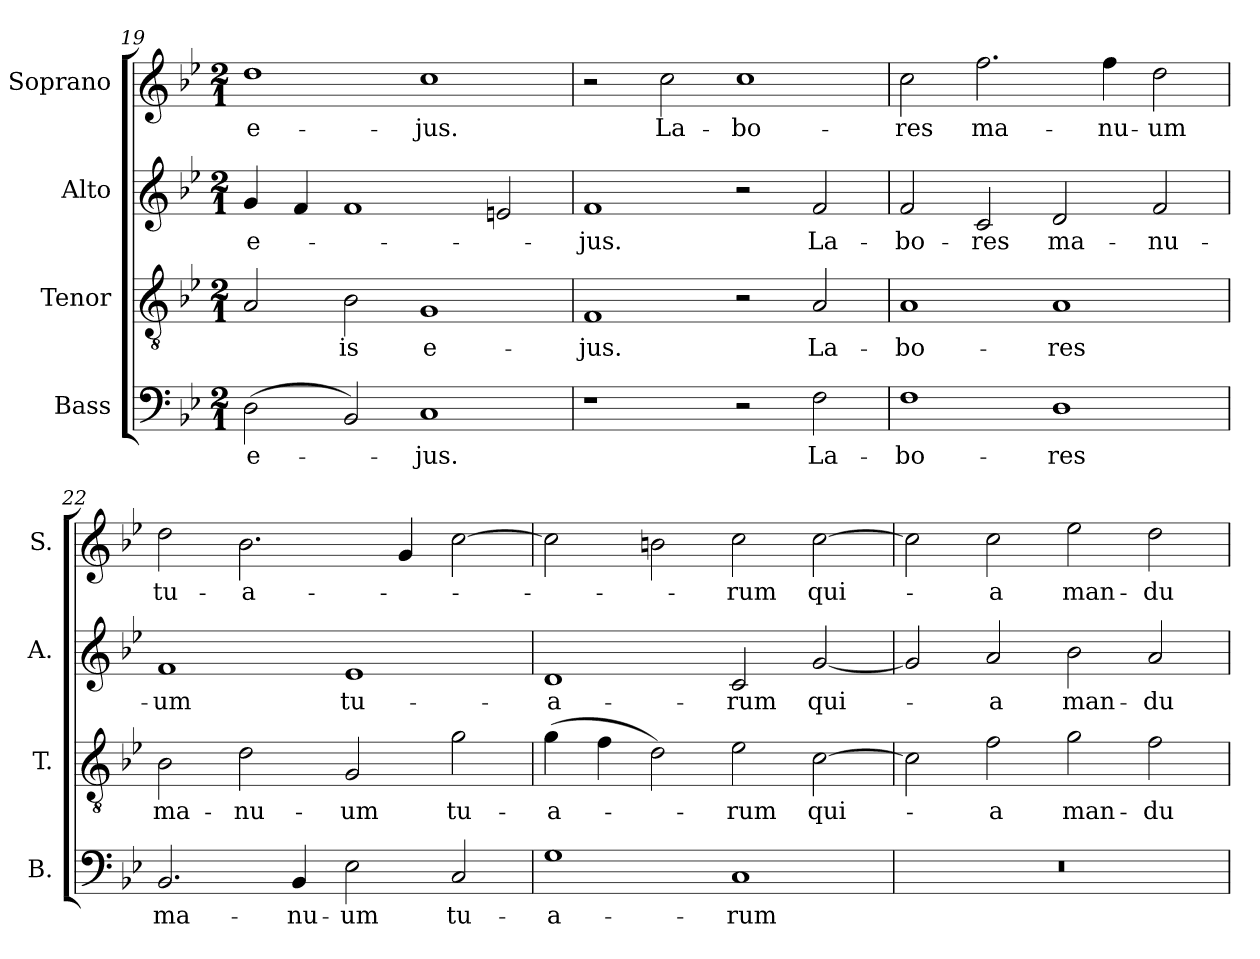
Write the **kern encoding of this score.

**kern	**text	**kern	**text	**kern	**text	**kern	**text
*part4	*part4	*part3	*part3	*part2	*part2	*part1	*part1
*staff4	*staff4	*staff3	*staff3	*staff2	*staff2	*staff1	*staff1
*I"Bass	*	*I"Tenor	*	*I"Alto	*	*I"Soprano	*
*I'B.	*	*I'T.	*	*I'A.	*	*I'S.	*
*clefF4	*	*clefGv2	*	*clefG2	*	*clefG2	*
*	*	*ITrd7c12	*	*	*	*	*
*k[b-e-]	*	*k[b-e-]	*	*k[b-e-]	*	*k[b-e-]	*
*B-:	*	*B-:	*	*B-:	*	*B-:	*
*M2/1	*	*M2/1	*	*M2/1	*	*M2/1	*
=19	=19	=19	=19	=19	=19	=19	=19
!	!LO:LY:b:color=#000000	!	!	!	!	!	!
!	!	!	!	!	!LO:LY:b:color=#000000	!	!
!	!	!	!	!	!	!	!LO:LY:b:color=#000000
(2Di\	e-	2AAi/	.	4gi/	e-	1ddi	e-
.	.	.	.	4fi/	.	.	.
!	!	!	!LO:LY:b:color=#000000	!	!	!	!
2BB-i/)	.	2BB-i\	-is	1fi	.	.	.
!	!LO:LY:b:color=#000000	!	!	!	!	!	!
!	!	!	!LO:LY:b:color=#000000	!	!	!	!
!	!	!	!	!	!	!	!LO:LY:b:color=#000000
1Ci	-jus.	1GGi	e-	.	.	1cci	-jus.
.	.	.	.	2eni/	.	.	.
=20	=20	=20	=20	=20	=20	=20	=20
!	!	!	!LO:LY:b:color=#000000	!	!	!	!
!	!	!	!	!	!LO:LY:b:color=#000000	!	!
1r	.	1FFi	-jus.	1fi	-jus.	2r	.
!	!	!	!	!	!	!	!LO:LY:b:color=#000000
.	.	.	.	.	.	2cci\	La-
!	!	!	!	!	!	!	!LO:LY:b:color=#000000
2r	.	2r	.	2r	.	1cci	-bo-
!	!LO:LY:b:color=#000000	!	!	!	!	!	!
!	!	!	!LO:LY:b:color=#000000	!	!	!	!
!	!	!	!	!	!LO:LY:b:color=#000000	!	!
2Fi\	La-	2AAi/	La-	2fi/	La-	.	.
=21	=21	=21	=21	=21	=21	=21	=21
!	!LO:LY:b:color=#000000	!	!	!	!	!	!
!	!	!	!LO:LY:b:color=#000000	!	!	!	!
!	!	!	!	!	!LO:LY:b:color=#000000	!	!
!	!	!	!	!	!	!	!LO:LY:b:color=#000000
1Fi	-bo-	1AAi	-bo-	2fi/	-bo-	2cci\	-res
!	!	!	!	!	!LO:LY:b:color=#000000	!	!
!	!	!	!	!	!	!	!LO:LY:b:color=#000000
.	.	.	.	2ci/	-res	2.ffi\	ma-
!	!LO:LY:b:color=#000000	!	!	!	!	!	!
!	!	!	!LO:LY:b:color=#000000	!	!	!	!
!	!	!	!	!	!LO:LY:b:color=#000000	!	!
1Di	-res	1AAi	-res	2di/	ma-	.	.
!	!	!	!	!	!	!	!LO:LY:b:color=#000000
.	.	.	.	.	.	4ffi\	-nu-
!	!	!	!	!	!LO:LY:b:color=#000000	!	!
!	!	!	!	!	!	!	!LO:LY:b:color=#000000
.	.	.	.	2fi/	-nu-	2ddi\	-um
=22	=22	=22	=22	=22	=22	=22	=22
!	!LO:LY:b:color=#000000	!	!	!	!	!	!
!	!	!	!LO:LY:b:color=#000000	!	!	!	!
!	!	!	!	!	!LO:LY:b:color=#000000	!	!
!	!	!	!	!	!	!	!LO:LY:b:color=#000000
2.BB-i/	ma-	2BB-i\	ma-	1fi	-um	2ddi\	tu-
!	!	!	!LO:LY:b:color=#000000	!	!	!	!
!	!	!	!	!	!	!	!LO:LY:b:color=#000000
.	.	2Di\	-nu-	.	.	2.b-i\	-a-
!	!LO:LY:b:color=#000000	!	!	!	!	!	!
4BB-i/	-nu-	.	.	.	.	.	.
!	!LO:LY:b:color=#000000	!	!	!	!	!	!
!	!	!	!LO:LY:b:color=#000000	!	!	!	!
!	!	!	!	!	!LO:LY:b:color=#000000	!	!
2E-i\	-um	2GGi/	-um	1e-i	tu-	.	.
.	.	.	.	.	.	4gi/	.
!	!LO:LY:b:color=#000000	!	!	!	!	!	!
!	!	!	!LO:LY:b:color=#000000	!	!	!	!
2Ci/	tu-	2Gi\	tu-	.	.	[2cci\	.
!!LO:PB:g=z
=23	=23	=23	=23	=23	=23	=23	=23
!	!LO:LY:b:color=#000000	!	!	!	!	!	!
!	!	!	!LO:LY:b:color=#000000	!	!	!	!
!	!	!	!	!	!LO:LY:b:color=#000000	!	!
1Gi	-a-	(4Gi\	-a-	1di	-a-	2cci\]	.
.	.	4Fi\	.	.	.	.	.
.	.	2Di\)	.	.	.	2bni\	.
!	!LO:LY:b:color=#000000	!	!	!	!	!	!
!	!	!	!LO:LY:b:color=#000000	!	!	!	!
!	!	!	!	!	!LO:LY:b:color=#000000	!	!
!	!	!	!	!	!	!	!LO:LY:b:color=#000000
1Ci	-rum	2E-i\	-rum	2ci/	-rum	2cci\	-rum
!	!	!	!LO:LY:b:color=#000000	!	!	!	!
!	!	!	!	!	!LO:LY:b:color=#000000	!	!
!	!	!	!	!	!	!	!LO:LY:b:color=#000000
.	.	[2Ci\	qui-	[2gi/	qui-	[2cci\	qui-
=24	=24	=24	=24	=24	=24	=24	=24
!LO:N:vis=1	!	!	!	!	!	!	!
0r	.	2Ci\]	.	2gi/]	.	2cci\]	.
!	!	!	!LO:LY:b:color=#000000	!	!	!	!
!	!	!	!	!	!LO:LY:b:color=#000000	!	!
!	!	!	!	!	!	!	!LO:LY:b:color=#000000
.	.	2Fi\	-a	2ai/	-a	2cci\	-a
!	!	!	!LO:LY:b:color=#000000	!	!	!	!
!	!	!	!	!	!LO:LY:b:color=#000000	!	!
!	!	!	!	!	!	!	!LO:LY:b:color=#000000
.	.	2Gi\	man-	2b-i\	man-	2ee-i\	man-
!	!	!	!LO:LY:b:color=#000000	!	!	!	!
!	!	!	!	!	!LO:LY:b:color=#000000	!	!
!	!	!	!	!	!	!	!LO:LY:b:color=#000000
.	.	2Fi\	-du-	2ai/	-du-	2ddi\	-du-
=	=	=	=	=	=	=	=
*-	*-	*-	*-	*-	*-	*-	*-
